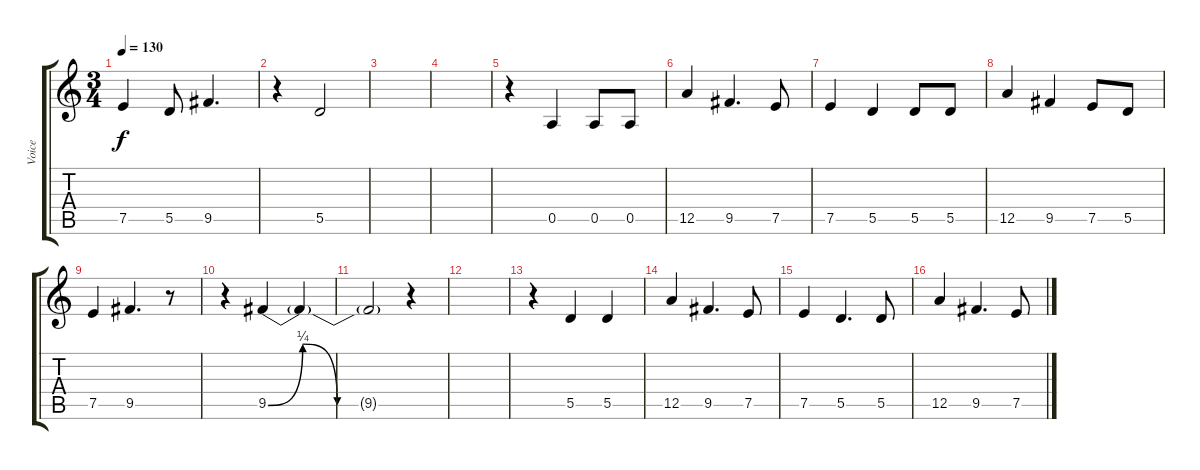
\track ("Voice" "Voice") {instrument acousticguitarnylon}
\staff {score tabs}
\tuning (E4 B3 G3 D3 A2 E2) {hide}
\ts (3 4)
\tempo 130
\clef g2
\ks c
7.5.4{dy f} 5.5.8 9.5.4{d} |
r.4 5.5.2 |
|
|
r.4 0.5.4 0.5.8 0.5.8 |
12.5.4 9.5.4{d} 7.5.8 |
7.5.4 5.5.4 5.5.8 5.5.8 |
12.5.4 9.5.4 7.5.8 5.5.8 |
7.5.4 9.5.4{d} r.8 |
r.4 9.5{be (custom 0 0 15 1 30 0 60 0)}.4 9.5{t}.4 |
9.5{t}.2 r.4 |
|
r.4 5.5.4 5.5.4 |
12.5.4 9.5.4{d} 7.5.8 |
7.5.4 5.5.4{d} 5.5.8 |
12.5.4 9.5.4{d} 7.5.8
